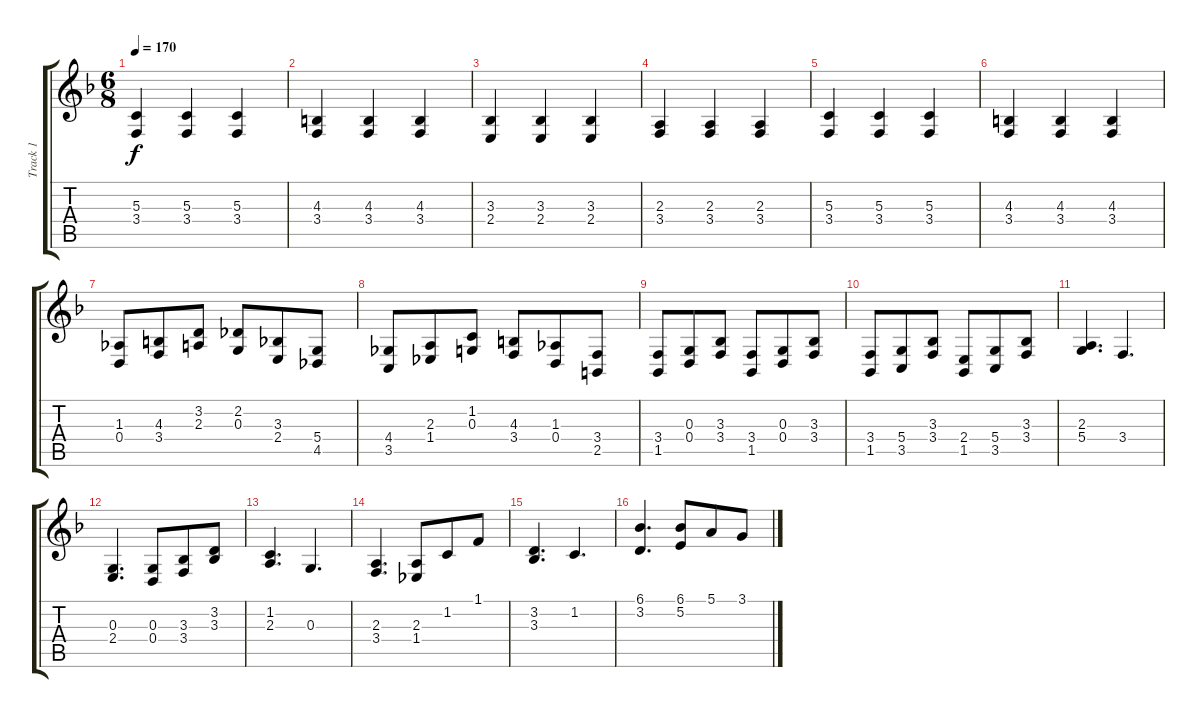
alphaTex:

\track ("Track 1" "Track 1") {instrument acousticgrandpiano}
\staff {score tabs}
\tuning (E4 B3 G3 D3 A2 E2) {hide}
\ts (6 8)
\tempo 170
\clef g2
\ks dminor
(5.3 3.4).4{dy f} (5.3 3.4).4 (5.3 3.4).4 |
(4.3 3.4).4 (4.3 3.4).4 (4.3 3.4).4 |
(3.3 2.4).4 (3.3 2.4).4 (3.3 2.4).4 |
(2.3 3.4).4 (2.3 3.4).4 (2.3 3.4).4 |
(5.3 3.4).4 (5.3 3.4).4 (5.3 3.4).4 |
(4.3 3.4).4 (4.3 3.4).4 (4.3 3.4).4 |
(1.3 0.4).8 (4.3 3.4).8 (3.2 2.3).8 (2.2 0.3).8 (3.3 2.4).8 (5.4 4.5).8 |
(4.4 3.5).8 (2.3 1.4).8 (1.2 0.3).8 (4.3 3.4).8 (1.3 0.4).8 (3.4 2.5).8 |
(3.4 1.5).8 (0.3 0.4).8 (3.3 3.4).8 (3.4 1.5).8 (0.3 0.4).8 (3.3 3.4).8 |
(3.4 1.5).8 (5.4 3.5).8 (3.3 3.4).8 (2.4 1.5).8 (5.4 3.5).8 (3.3 3.4).8 |
(2.3 5.4).4{d} 3.4.4{d} |
(0.3 2.4).4{d} (0.3 0.4).8 (3.3 3.4).8 (3.2 3.3).8 |
(1.2 2.3).4{d} 0.3.4{d} |
(2.3 3.4).4{d} (2.3 1.4).8 1.2.8 1.1.8 |
(3.2 3.3).4{d} 1.2.4{d} |
(6.1 3.2).4{d} (6.1 5.2).8 5.1.8 3.1.8
